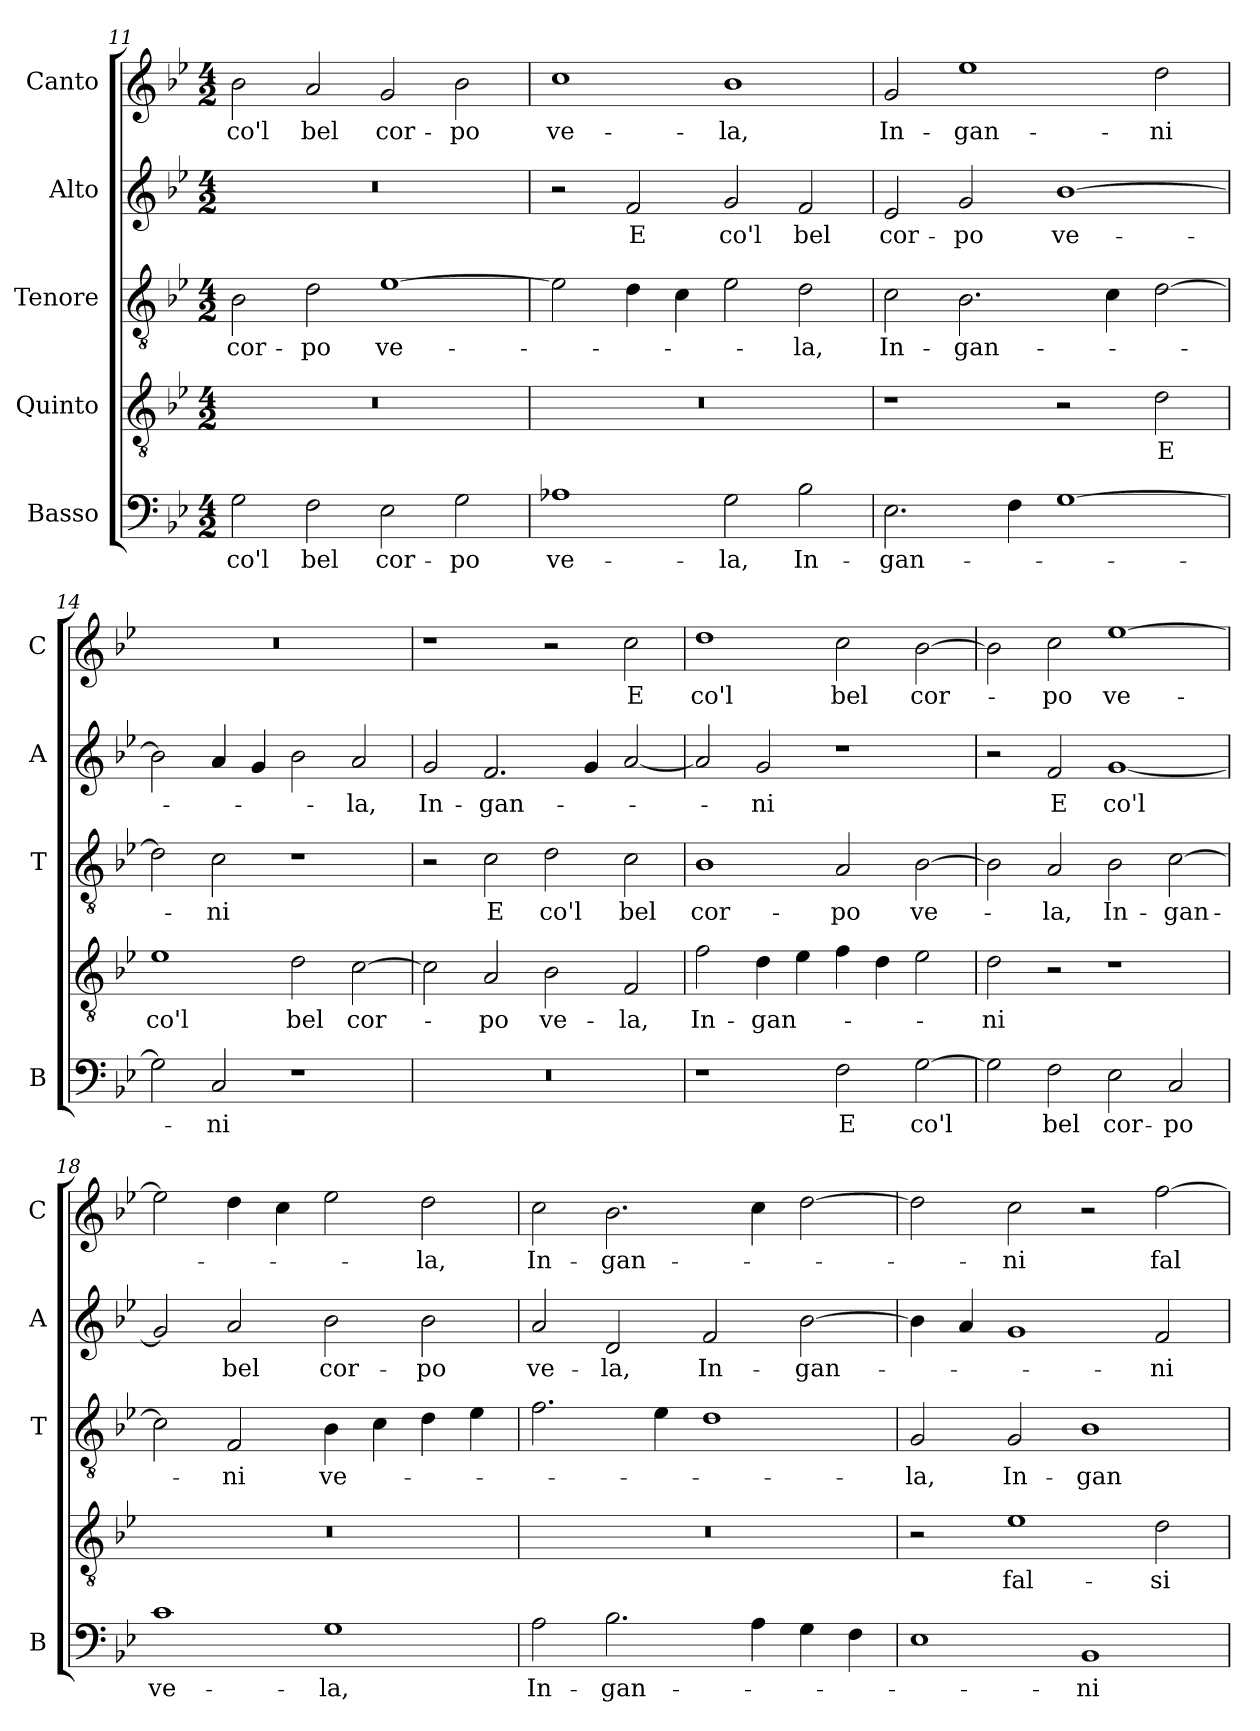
**kern	**text	**kern	**text	**kern	**text	**kern	**text	**kern	**text
*part5	*part5	*part4	*part4	*part3	*part3	*part2	*part2	*part1	*part1
*staff5	*staff5	*staff4	*staff4	*staff3	*staff3	*staff2	*staff2	*staff1	*staff1
*I"Basso	*	*I"Quinto	*	*I"Tenore	*	*I"Alto	*	*I"Canto	*
*I'B	*	*	*	*I'T	*	*I'A	*	*I'C	*
*clefF4	*	*clefGv2	*	*clefGv2	*	*clefG2	*	*clefG2	*
*k[b-e-]	*	*k[b-e-]	*	*k[b-e-]	*	*k[b-e-]	*	*k[b-e-]	*
*B-:	*	*B-:	*	*B-:	*	*B-:	*	*B-:	*
*M4/2	*	*M4/2	*	*M4/2	*	*M4/2	*	*M4/2	*
=11	=11	=11	=11	=11	=11	=11	=11	=11	=11
!	!LO:LY:b	!	!	!	!LO:LY:b	!	!	!	!LO:LY:b
2G\	co'l	0r	.	2B-\	cor-	0r	.	2b-\	co'l
!	!LO:LY:b	!	!	!	!LO:LY:b	!	!	!	!LO:LY:b
2F\	bel	.	.	2d\	-po	.	.	2a/	bel
!	!LO:LY:b	!	!	!	!LO:LY:b	!	!	!	!LO:LY:b
2E-\	cor-	.	.	[1e-	ve-	.	.	2g/	cor-
!	!LO:LY:b	!	!	!	!	!	!	!	!LO:LY:b
2G\	-po	.	.	.	.	.	.	2b-\	-po
!!LO:PB:g=z
=12	=12	=12	=12	=12	=12	=12	=12	=12	=12
!	!LO:LY:b	!	!	!	!	!	!	!	!LO:LY:b
1A-X	ve-	0r	.	2e-\]	.	2r	.	1cc	ve-
!	!	!	!	!	!	!	!LO:LY:b	!	!
.	.	.	.	4d\	.	2f/	E	.	.
.	.	.	.	4c\	.	.	.	.	.
!	!LO:LY:b	!	!	!	!	!	!LO:LY:b	!	!LO:LY:b
2G\	-la,	.	.	2e-\	.	2g/	co'l	1b-	-la,
!	!LO:LY:b	!	!	!	!LO:LY:b	!	!LO:LY:b	!	!
2B-\	In-	.	.	2d\	-la,	2f/	bel	.	.
=13	=13	=13	=13	=13	=13	=13	=13	=13	=13
!	!LO:LY:b	!	!	!	!LO:LY:b	!	!LO:LY:b	!	!LO:LY:b
2.E-\	-gan-	1r	.	2c\	In-	2e-/	cor-	2g/	In-
!	!	!	!	!	!LO:LY:b	!	!LO:LY:b	!	!LO:LY:b
.	.	.	.	2.B-\	-gan-	2g/	-po	1ee-	-gan-
4F\	.	.	.	.	.	.	.	.	.
!	!	!	!	!	!	!	!LO:LY:b	!	!
[1G	.	2r	.	.	.	[1b-	ve-	.	.
.	.	.	.	4c\	.	.	.	.	.
!	!	!	!LO:LY:b	!	!	!	!	!	!LO:LY:b
.	.	2d\	E	[2d\	.	.	.	2dd\	-ni
=14	=14	=14	=14	=14	=14	=14	=14	=14	=14
!	!	!	!LO:LY:b	!	!	!	!	!	!
2G\]	.	1e-	co'l	2d\]	.	2b-\]	.	0r	.
!	!LO:LY:b	!	!	!	!LO:LY:b	!	!	!	!
2C/	-ni	.	.	2c\	-ni	4a/	.	.	.
.	.	.	.	.	.	4g/	.	.	.
!	!	!	!LO:LY:b	!	!	!	!	!	!
1r	.	2d\	bel	1r	.	2b-\	.	.	.
!	!	!	!LO:LY:b	!	!	!	!LO:LY:b	!	!
.	.	[2c\	cor-	.	.	2a/	-la,	.	.
=15	=15	=15	=15	=15	=15	=15	=15	=15	=15
!	!	!	!	!	!	!	!LO:LY:b	!	!
0r	.	2c\]	.	2r	.	2g/	In-	1r	.
!	!	!	!LO:LY:b	!	!LO:LY:b	!	!LO:LY:b	!	!
.	.	2A/	-po	2c\	E	2.f/	-gan-	.	.
!	!	!	!LO:LY:b	!	!LO:LY:b	!	!	!	!
.	.	2B-\	ve-	2d\	co'l	.	.	2r	.
.	.	.	.	.	.	4g/	.	.	.
!	!	!	!LO:LY:b	!	!LO:LY:b	!	!	!	!LO:LY:b
.	.	2F/	-la,	2c\	bel	[2a/	.	2cc\	E
!!LO:LB:g=z
=16	=16	=16	=16	=16	=16	=16	=16	=16	=16
!	!	!	!LO:LY:b	!	!LO:LY:b	!	!	!	!LO:LY:b
1r	.	2f\	In-	1B-	cor-	2a/]	.	1dd	co'l
!	!	!	!LO:LY:b	!	!	!	!LO:LY:b	!	!
.	.	4d\	-gan-	.	.	2g/	-ni	.	.
.	.	4e-\	.	.	.	.	.	.	.
!	!LO:LY:b	!	!	!	!LO:LY:b	!	!	!	!LO:LY:b
2F\	E	4f\	.	2A/	-po	1r	.	2cc\	bel
.	.	4d\	.	.	.	.	.	.	.
!	!LO:LY:b	!	!	!	!LO:LY:b	!	!	!	!LO:LY:b
[2G\	co'l	2e-\	.	[2B-\	ve-	.	.	[2b-\	cor-
=17	=17	=17	=17	=17	=17	=17	=17	=17	=17
!	!	!	!LO:LY:b	!	!	!	!	!	!
2G\]	.	2d\	-ni	2B-\]	.	2r	.	2b-\]	.
!	!LO:LY:b	!	!	!	!LO:LY:b	!	!LO:LY:b	!	!LO:LY:b
2F\	bel	2r	.	2A/	-la,	2f/	E	2cc\	-po
!	!LO:LY:b	!	!	!	!LO:LY:b	!	!LO:LY:b	!	!LO:LY:b
2E-\	cor-	1r	.	2B-\	In-	[1g	co'l	[1ee-	ve-
!	!LO:LY:b	!	!	!	!LO:LY:b	!	!	!	!
2C/	-po	.	.	[2c\	-gan-	.	.	.	.
=18	=18	=18	=18	=18	=18	=18	=18	=18	=18
!	!LO:LY:b	!	!	!	!	!	!	!	!
1c	ve-	0r	.	2c\]	.	2g/]	.	2ee-\]	.
!	!	!	!	!	!LO:LY:b	!	!LO:LY:b	!	!
.	.	.	.	2F/	-ni	2a/	bel	4dd\	.
.	.	.	.	.	.	.	.	4cc\	.
!	!LO:LY:b	!	!	!	!LO:LY:b	!	!LO:LY:b	!	!
1G	-la,	.	.	4B-\	ve-	2b-\	cor-	2ee-\	.
.	.	.	.	4c\	.	.	.	.	.
!	!	!	!	!	!	!	!LO:LY:b	!	!LO:LY:b
.	.	.	.	4d\	.	2b-\	-po	2dd\	-la,
.	.	.	.	4e-\	.	.	.	.	.
=19	=19	=19	=19	=19	=19	=19	=19	=19	=19
!	!LO:LY:b	!	!	!	!	!	!LO:LY:b	!	!LO:LY:b
2A\	In-	0r	.	2.f\	.	2a/	ve-	2cc\	In-
!	!LO:LY:b	!	!	!	!	!	!LO:LY:b	!	!LO:LY:b
2.B-\	-gan-	.	.	.	.	2d/	-la,	2.b-\	-gan-
.	.	.	.	4e-\	.	.	.	.	.
!	!	!	!	!	!	!	!LO:LY:b	!	!
.	.	.	.	1d	.	2f/	In-	.	.
4A\	.	.	.	.	.	.	.	4cc\	.
!	!	!	!	!	!	!	!LO:LY:b	!	!
4G\	.	.	.	.	.	[2b-\	-gan-	[2dd\	.
4F\	.	.	.	.	.	.	.	.	.
!!LO:LB:g=z
=20	=20	=20	=20	=20	=20	=20	=20	=20	=20
!	!	!	!	!	!LO:LY:b	!	!	!	!
1E-	.	2r	.	2G/	-la,	4b-\]	.	2dd\]	.
.	.	.	.	.	.	4a/	.	.	.
!	!	!	!LO:LY:b	!	!LO:LY:b	!	!	!	!LO:LY:b
.	.	1e-	fal-	2G/	In-	1g	.	2cc\	-ni
!	!LO:LY:b	!	!	!	!LO:LY:b	!	!	!	!
1BB-	-ni	.	.	1B-	-gan-	.	.	2r	.
!	!	!	!LO:LY:b	!	!	!	!LO:LY:b	!	!LO:LY:b
.	.	2d\	-si-	.	.	2f/	-ni	[2ff\	fal-
=	=	=	=	=	=	=	=	=	=
*-	*-	*-	*-	*-	*-	*-	*-	*-	*-
